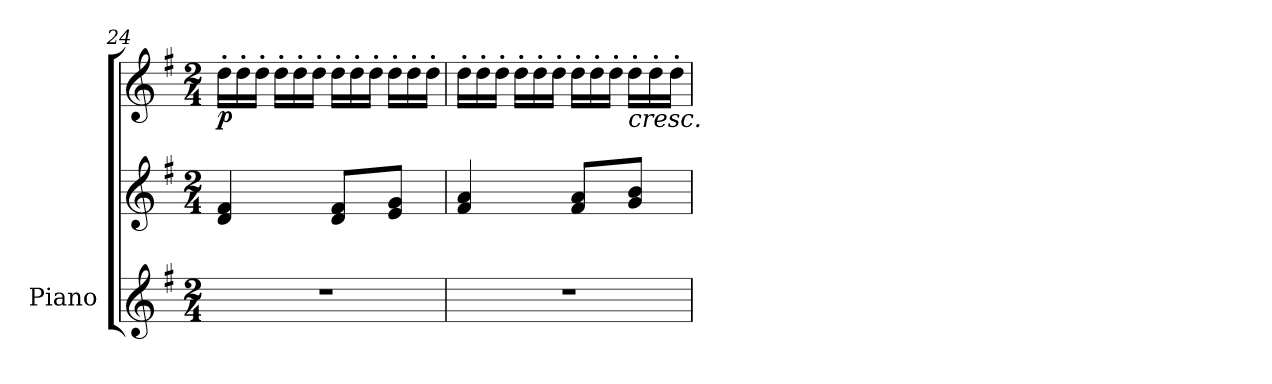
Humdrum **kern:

**kern	**kern	**kern	**dynam
*part1	*part1	*part1	*part1
*staff3	*staff2	*staff1	*staff1/2/3
*I"Piano	*	*	*
*I'Pno	*	*	*
*clefG2	*clefG2	*clefG2	*
*k[f#]	*k[f#]	*k[f#]	*
*M2/4	*M2/4	*M2/4	*
*	*	*Xtuplet	*
=24	=24	=24	=24
!	!	!	!LO:DY:b
2r	4d/ 4f#/	24dd'\LL	p
.	.	24dd'\	.
.	.	24dd'\JJ	.
.	.	24dd'\LL	.
.	.	24dd'\	.
.	.	24dd'\JJ	.
.	8d/ 8f#/L	24dd'\LL	.
.	.	24dd'\	.
.	.	24dd'\JJ	.
.	8e/ 8g/J	24dd'\LL	.
.	.	24dd'\	.
.	.	24dd'\JJ	.
=25	=25	=25	=25
2r	4f#/ 4a/	24dd'\LL	.
.	.	24dd'\	.
.	.	24dd'\JJ	.
.	.	24dd'\LL	.
.	.	24dd'\	.
.	.	24dd'\JJ	.
.	8f#/ 8a/L	24dd'\LL	.
.	.	24dd'\	.
.	.	24dd'\JJ	.
!	!	!LO:TX:b:i:t=cresc.	!
.	8g/ 8b/J	24dd'\LL	.
.	.	24dd'\	.
.	.	24dd'\JJ	.
=	=	=	=
*-	*-	*-	*-
